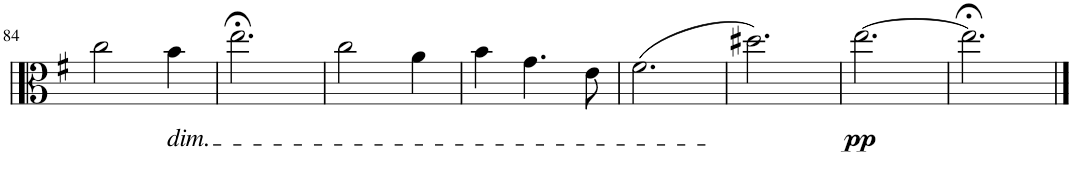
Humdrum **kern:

**kern	**dynam
*part1	*part1
*staff1	*staff1
*I"Viola	*
*I'Vla.	*
!!LO:PB:g=z
*clefC3	*
*k[f#]	*
*M3/4	*
=84	=84
2cc\	.
!LO:TX:b:i:t=dim.	!
4b\	.
=85	=85
2.ee;<\	.
=86	=86
2cc\	.
4a\	.
=87	=87
4b\	.
4.g\	.
8e\	.
=88	=88
(2.f#\	.
=89	=89
2.dd#X\)	.
=90	=90
!	!LO:DY:b
[2.ee\	pp
=91	=91
2.ee;<\]	.
==	==
*-	*-
